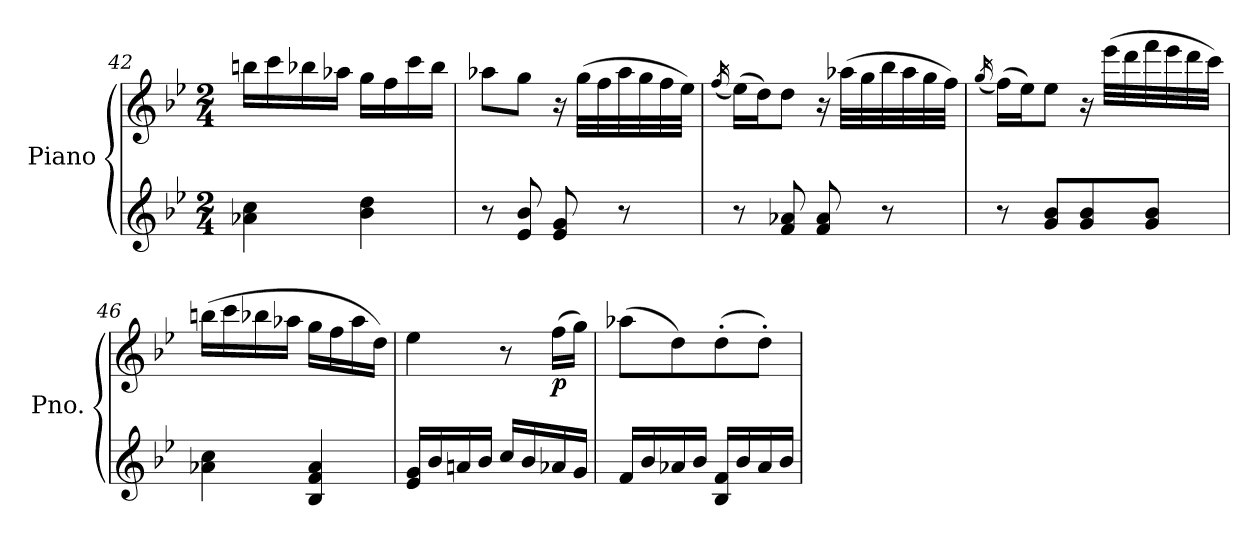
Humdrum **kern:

**kern	**kern	**dynam
*part1	*part1	*part1
*staff2	*staff1	*staff1/2
*I"Piano	*	*
*I'Pno.	*	*
*clefG2	*clefG2	*
*k[b-e-]	*k[b-e-]	*
*B-:	*B-:	*
*M2/4	*M2/4	*
=42	=42	=42
4a-X\ 4cc\	16bbn\LL	.
.	16ccc\	.
.	16bb-X\	.
.	16aa-X\JJ	.
4b-\ 4dd\	16gg\LL	.
.	16ff\	.
.	16ccc\	.
.	16bb-\JJ	.
!!LO:LB:g=z
=43	=43	=43
8r	8aa-X\L	.
8e-/ 8b-/	8gg\J	.
8e-/ 8g/	16r	.
.	(>32gg\LLL	.
.	32ff\	.
8r	32aa-\	.
.	32gg\	.
.	32ff\	.
.	32ee-\JJJ)	.
=44	=44	=44
.	(<16qff/	.
8r	(>16ee-\LL)	.
.	16dd\J)	.
8f/ 8a-X/	8dd\J	.
8f/ 8a-/	16r	.
.	(>32aa-X\LLL	.
.	32gg\	.
8r	32bb-\	.
.	32aa-\	.
.	32gg\	.
.	32ff\JJJ)	.
=45	=45	=45
.	(<16qgg/	.
8r	(>16ff\LL)	.
.	16ee-\J)	.
8g/ 8b-/L	8ee-\J	.
8g/ 8b-/	16r	.
.	(>32eee-\LLL	.
.	32ddd\	.
8g/ 8b-/J	32fff\	.
.	32eee-\	.
.	32ddd\	.
.	32ccc\JJJ)	.
=46	=46	=46
4a-X\ 4cc\	(>16bbn\LL	.
.	16ccc\	.
.	16bb-X\	.
.	16aa-X\JJ	.
4B-/ 4f/ 4a-/	16gg\LL	.
.	16ff\	.
.	16aa-\	.
.	16dd\JJ)	.
!!LO:LB:g=z
=47	=47	=47
16e-/ 16g/LL	4ee-\	.
16b-/	.	.
16an/	.	.
16b-/JJ	.	.
16cc/LL	8r	.
16b-/	.	.
!	!	!LO:DY:b
16a-X/	(>16ff\LL	p
16g/JJ	16gg\JJ)	.
=48	=48	=48
16f/LL	(>8aa-X\L	.
16b-/	.	.
16a-X/	8dd\)	.
16b-/JJ	.	.
16B-/ 16f/LL	(>8dd'\	.
16b-/	.	.
16a-/	8dd'\J)	.
16b-/JJ	.	.
=	=	=
*-	*-	*-
